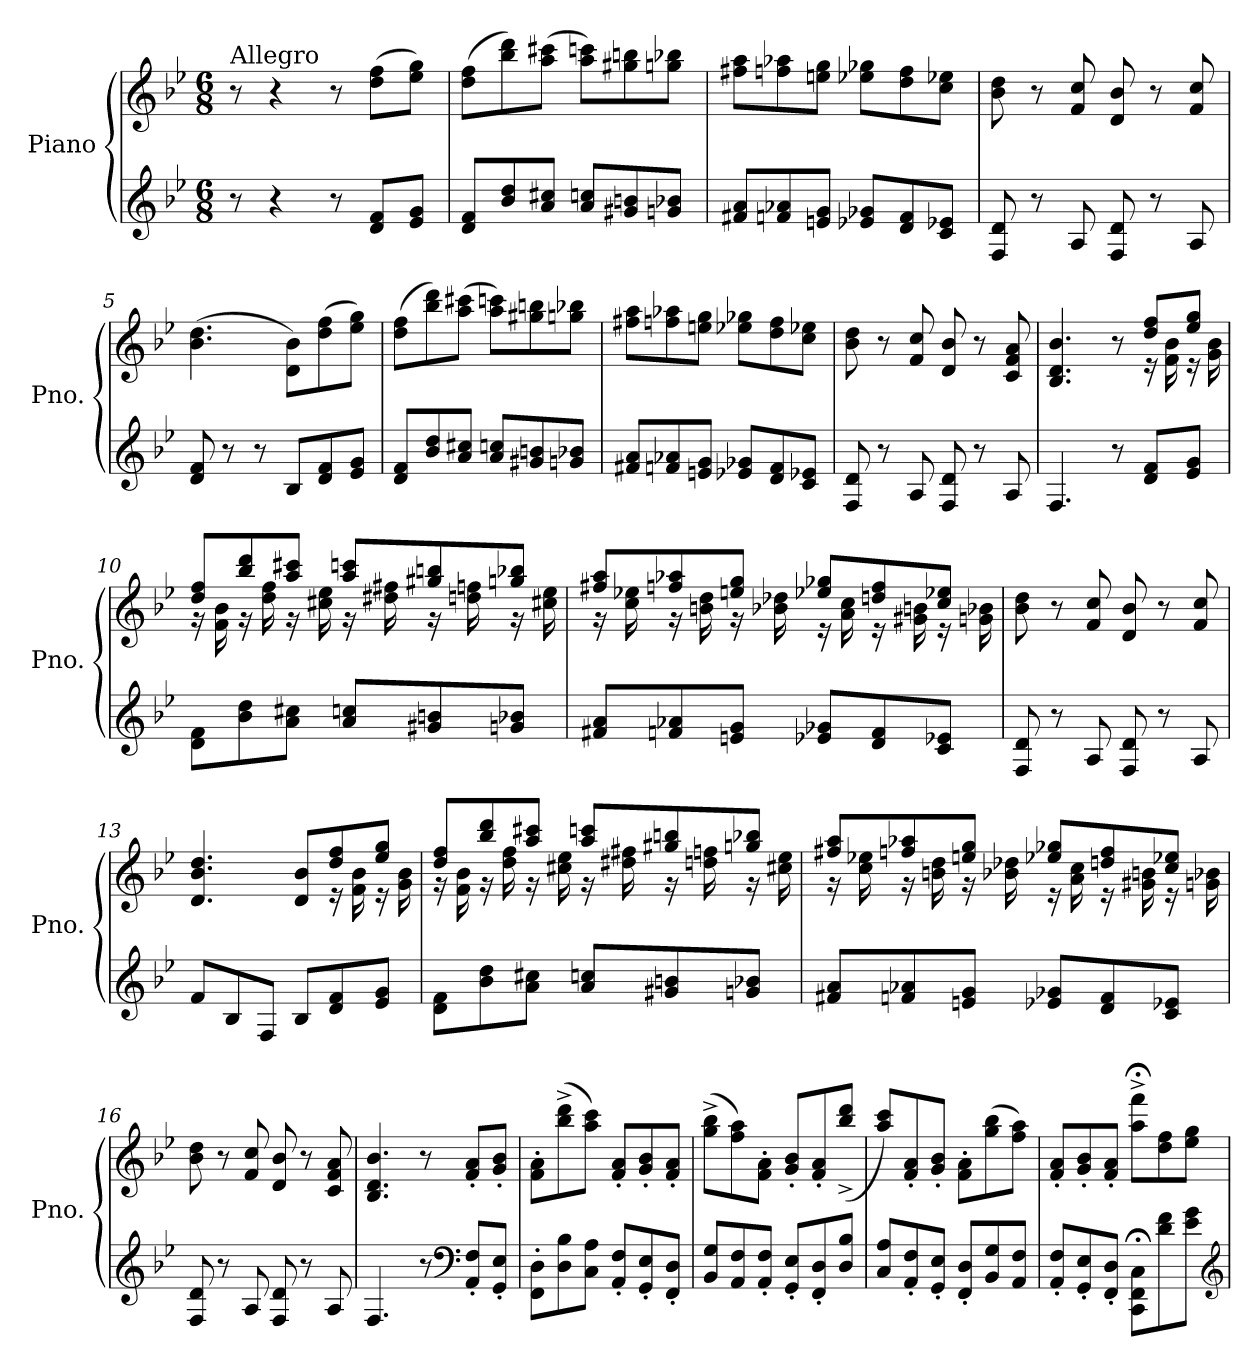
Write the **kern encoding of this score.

**kern	**kern
*part1	*part1
*staff2	*staff1
*I"Piano	*
*I'Pno.	*
*	*clefG2
*k[b-e-]	*k[b-e-]
*B-:	*B-:
*M6/8	*M6/8
=1	=1
!	!LO:TX:a:t=Allegro
8r	8r
4r	4r
8r	8r
8d/ 8f/L	(8dd\ 8ff\L
8e-/ 8g/J	8ee-\ 8gg\J)
=2	=2
8d/ 8f/L	(8dd\ 8ff\L
8b-/ 8dd/	8bb-\ 8ddd\)
8a/ 8cc#X/J	(8aa\ 8ccc#X\J
8a/ 8ccn/L	8aa\ 8cccn\L)
8g#X/ 8bn/	8gg#X\ 8bbn\
8gn/ 8b-X/J	8ggn\ 8bb-X\J
=3	=3
8f#X/ 8a/L	8ff#X\ 8aa\L
8fn/ 8a-X/	8ffn\ 8aa-X\
8en/ 8g/J	8een\ 8gg\J
8e-X/ 8g-X/L	8ee-X\ 8gg-X\L
8d/ 8f/	8dd\ 8ff\
8c/ 8e-X/J	8cc\ 8ee-X\J
=4	=4
8F/ 8d/	8b-\ 8dd\
8r	8r
8A/	8f/ 8cc/
8F/ 8d/	8d/ 8b-/
8r	8r
8A/	8f/ 8cc/
=5	=5
8d/ 8f/	(4.b-\ 4.dd\
8r	.
8r	.
8B-/L	8d\ 8b-\L)
8d/ 8f/	(8dd\ 8ff\
8e-/ 8g/J	8ee-\ 8gg\J)
!!LO:LB:g=z
=6	=6
8d/ 8f/L	(8dd\ 8ff\L
8b-/ 8dd/	8bb-\ 8ddd\)
8a/ 8cc#X/J	(8aa\ 8ccc#X\J
8a/ 8ccn/L	8aa\ 8cccn\L)
8g#X/ 8bn/	8gg#X\ 8bbn\
8gn/ 8b-X/J	8ggn\ 8bb-X\J
=7	=7
8f#X/ 8a/L	8ff#X\ 8aa\L
8fn/ 8a-X/	8ffn\ 8aa-X\
8en/ 8g/J	8een\ 8gg\J
8e-X/ 8g-X/L	8ee-X\ 8gg-X\L
8d/ 8f/	8dd\ 8ff\
8c/ 8e-X/J	8cc\ 8ee-X\J
=8	=8
8F/ 8d/	8b-\ 8dd\
8r	8r
8A/	8f/ 8cc/
8F/ 8d/	8d/ 8b-/
8r	8r
8A/	8c/ 8f/ 8a/
=9	=9
*	*^
4.F/	4.B-/ 4.d/ 4.b-/	2ryy
8r	8r	.
8d/ 8f/L	8dd/ 8ff/L	16re
.	.	16f\ 16b-\
8e-/ 8g/J	8ee-/ 8gg/J	16re
.	.	16g\ 16b-\
!!LO:LB:g=z	!!
=10	=10	=10
8d\ 8f\L	8dd/ 8ff/L	16rg
.	.	16f\ 16b-\
8b-\ 8dd\	8bb-/ 8ddd/	16rg
.	.	16dd\ 16ff\
8a\ 8cc#X\J	8aa/ 8ccc#X/J	16rg
.	.	16cc#X\ 16ee-\
8a/ 8ccn/L	8aa/ 8cccn/L	16rg
.	.	16dd#X\ 16ff#X\
8g#X/ 8bn/	8gg#X/ 8bbn/	16rg
.	.	16ddn\ 16ffn\
8gn/ 8b-X/J	8ggn/ 8bb-X/J	16rg
.	.	16cc#X\ 16ee-\
=11	=11	=11
8f#X/ 8a/L	8ff#X/ 8aa/L	16rg
.	.	16cc\ 16ee-X\
8fn/ 8a-X/	8ffn/ 8aa-X/	16rg
.	.	16bn\ 16dd\
8en/ 8g/J	8een/ 8gg/J	16rg
.	.	16b-X\ 16dd-X\
8e-X/ 8g-X/L	8ee-X/ 8gg-X/L	16re
.	.	16a\ 16cc\
8d/ 8f/	8ddn/ 8ff/	16re
.	.	16g#X\ 16bn\
8c/ 8e-X/J	8cc/ 8ee-X/J	16re
.	.	16gn\ 16b-X\
*	*v	*v
!!LO:LB:g=z
=12	=12
8F/ 8d/	8b-\ 8dd\
8r	8r
8A/	8f/ 8cc/
8F/ 8d/	8d/ 8b-/
8r	8r
8A/	8f/ 8cc/
=13	=13
*	*^
8f/L	4.d/ 4.b-/ 4.dd/	2ryy
8B-/	.	.
8F/J	.	.
8B-/L	8d/ 8b-/L	.
8d/ 8f/	8dd/ 8ff/	16re
.	.	16f\ 16b-\
8e-/ 8g/J	8ee-/ 8gg/J	16re
.	.	16g\ 16b-\
=14	=14	=14
8d\ 8f\L	8dd/ 8ff/L	16rg
.	.	16f\ 16b-\
8b-\ 8dd\	8bb-/ 8ddd/	16rg
.	.	16dd\ 16ff\
8a\ 8cc#X\J	8aa/ 8ccc#X/J	16rg
.	.	16cc#X\ 16ee-\
8a/ 8ccn/L	8aa/ 8cccn/L	16rg
.	.	16dd#X\ 16ff#X\
8g#X/ 8bn/	8gg#X/ 8bbn/	16rg
.	.	16ddn\ 16ffn\
8gn/ 8b-X/J	8ggn/ 8bb-X/J	16rg
.	.	16cc#X\ 16ee-\
!!LO:LB:g=z	!!
=15	=15	=15
8f#X/ 8a/L	8ff#X/ 8aa/L	16rg
.	.	16cc\ 16ee-X\
8fn/ 8a-X/	8ffn/ 8aa-X/	16rg
.	.	16bn\ 16dd\
8en/ 8g/J	8een/ 8gg/J	16rg
.	.	16b-X\ 16dd-X\
8e-X/ 8g-X/L	8ee-X/ 8gg-X/L	16re
.	.	16a\ 16cc\
8d/ 8f/	8ddn/ 8ff/	16re
.	.	16g#X\ 16bn\
8c/ 8e-X/J	8cc/ 8ee-X/J	16re
.	.	16gn\ 16b-X\
*	*v	*v
=16	=16
8F/ 8d/	8b-\ 8dd\
8r	8r
8A/	8f/ 8cc/
8F/ 8d/	8d/ 8b-/
8r	8r
8A/	8c/ 8f/ 8a/
=17	=17
4.F/	4.B-/ 4.d/ 4.b-/
8r	8r
*clefF4	*
8AA/' 8F/'L	8f/' 8a/'L
8GG/' 8E-/'J	8g/' 8b-/'J
=18	=18
8FF\' 8D\'L	8f\' 8a\'L
8D\ 8B-\	(8bb-\^ 8ddd\^
8C\ 8A\J	8aa\ 8ccc\J)
8AA/' 8F/'L	8f/' 8a/'L
8GG/' 8E-/'	8g/' 8b-/'
8FF/' 8D/'J	8f/' 8a/'J
!!LO:PB:g=z
=19	=19
8BB-/ 8G/L	(8gg\^ 8bb-\^L
8AA/ 8F/	8ff\ 8aa\)
8AA/' 8F/'J	8f\' 8a\'J
8GG/' 8E-/'L	8g/' 8b-/'L
8FF/' 8D/'	8f/' 8a/'
8D/ 8B-/J	(8bb-/^ 8ddd/^J
=20	=20
8C/ 8A/L	8aa/ 8ccc/L)
8AA/' 8F/'	8f/' 8a/'
8GG/' 8E-/'J	8g/' 8b-/'J
8FF/' 8D/'L	8f\' 8a\'L
8BB-/ 8G/	(8gg\ 8bb-\
8AA/ 8F/J	8ff\ 8aa\J)
=21	=21
8AA/' 8F/'L	8f/' 8a/'L
8GG/' 8E-/'	8g/' 8b-/'
8FF/' 8D/'J	8f/' 8a/'J
8CC\;< 8FF\;< 8C\;<L	8aa\;<^ 8fff\;<^L
8d\ 8f\	8dd\ 8ff\
8e-\ 8g\J	8ee-\ 8gg\J
*clefG2	*
=	=
*-	*-
